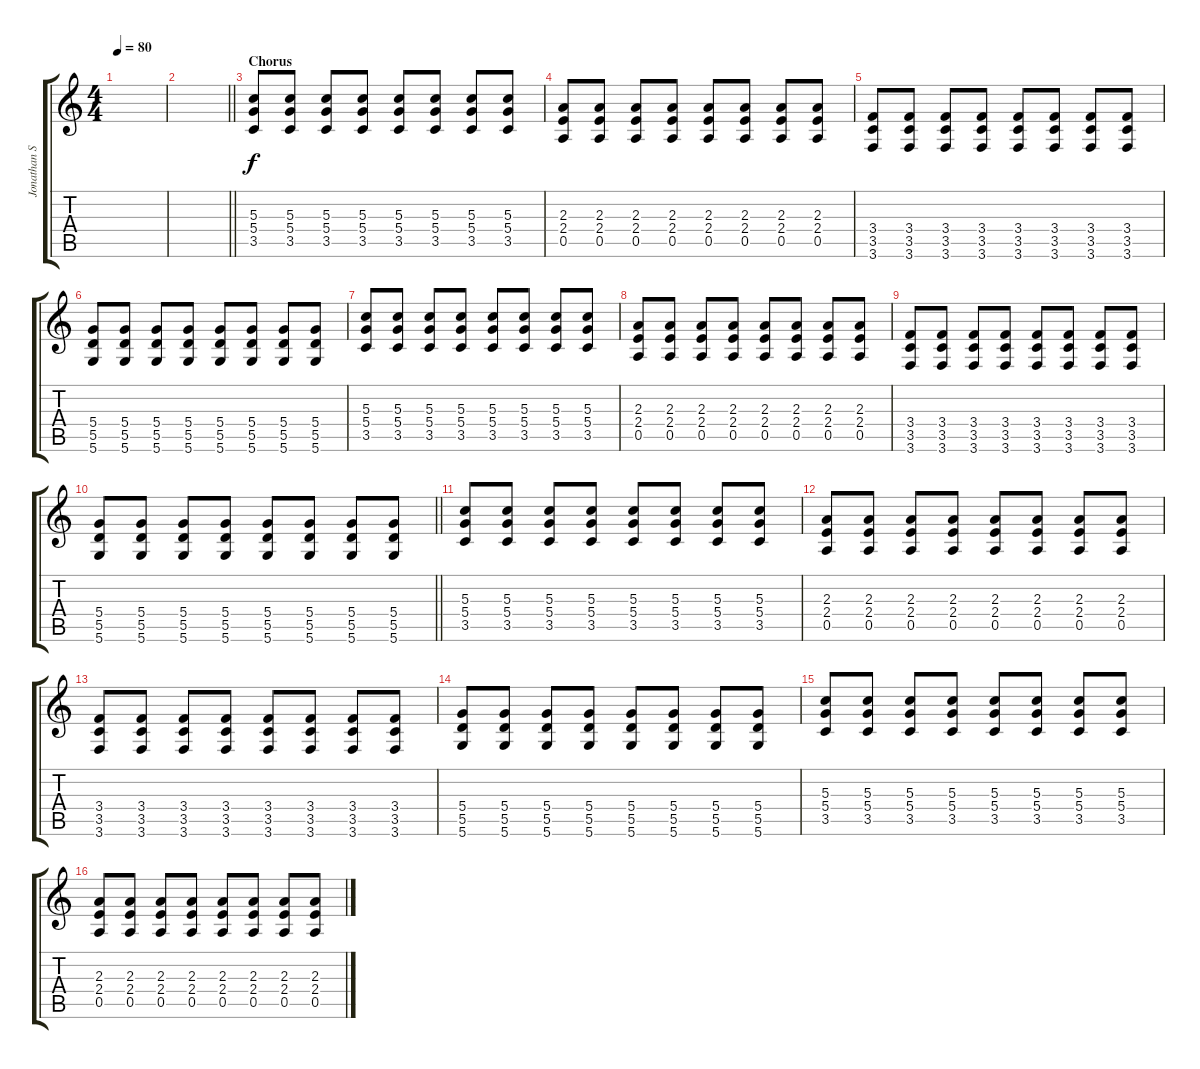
\track ("Jonathan Steingard (Rhythm)" "Jonathan S") {instrument distortionguitar}
\staff {score tabs}
\tuning (E4 B3 G3 D3 A2 D2) {hide}
\ts (4 4)
\tempo 80
\clef g2
\ks c
|
\barLineRight lightlight
|
\section ("" "Chorus")
(5.3 5.4 3.5).8 (5.3 5.4 3.5).8 (5.3 5.4 3.5).8 (5.3 5.4 3.5).8 (5.3 5.4 3.5).8 (5.3 5.4 3.5).8 (5.3 5.4 3.5).8 (5.3 5.4 3.5).8 |
(2.3 2.4 0.5).8 (2.3 2.4 0.5).8 (2.3 2.4 0.5).8 (2.3 2.4 0.5).8 (2.3 2.4 0.5).8 (2.3 2.4 0.5).8 (2.3 2.4 0.5).8 (2.3 2.4 0.5).8 |
(3.4 3.5 3.6).8 (3.4 3.5 3.6).8 (3.4 3.5 3.6).8 (3.4 3.5 3.6).8 (3.4 3.5 3.6).8 (3.4 3.5 3.6).8 (3.4 3.5 3.6).8 (3.4 3.5 3.6).8 |
(5.4 5.5 5.6).8 (5.4 5.5 5.6).8 (5.4 5.5 5.6).8 (5.4 5.5 5.6).8 (5.4 5.5 5.6).8 (5.4 5.5 5.6).8 (5.4 5.5 5.6).8 (5.4 5.5 5.6).8 |
(5.3 5.4 3.5).8 (5.3 5.4 3.5).8 (5.3 5.4 3.5).8 (5.3 5.4 3.5).8 (5.3 5.4 3.5).8 (5.3 5.4 3.5).8 (5.3 5.4 3.5).8 (5.3 5.4 3.5).8 |
(2.3 2.4 0.5).8 (2.3 2.4 0.5).8 (2.3 2.4 0.5).8 (2.3 2.4 0.5).8 (2.3 2.4 0.5).8 (2.3 2.4 0.5).8 (2.3 2.4 0.5).8 (2.3 2.4 0.5).8 |
(3.4 3.5 3.6).8 (3.4 3.5 3.6).8 (3.4 3.5 3.6).8 (3.4 3.5 3.6).8 (3.4 3.5 3.6).8 (3.4 3.5 3.6).8 (3.4 3.5 3.6).8 (3.4 3.5 3.6).8 |
\barLineRight lightlight
(5.4 5.5 5.6).8 (5.4 5.5 5.6).8 (5.4 5.5 5.6).8 (5.4 5.5 5.6).8 (5.4 5.5 5.6).8 (5.4 5.5 5.6).8 (5.4 5.5 5.6).8 (5.4 5.5 5.6).8 |
(5.3 5.4 3.5).8 (5.3 5.4 3.5).8 (5.3 5.4 3.5).8 (5.3 5.4 3.5).8 (5.3 5.4 3.5).8 (5.3 5.4 3.5).8 (5.3 5.4 3.5).8 (5.3 5.4 3.5).8 |
(2.3 2.4 0.5).8 (2.3 2.4 0.5).8 (2.3 2.4 0.5).8 (2.3 2.4 0.5).8 (2.3 2.4 0.5).8 (2.3 2.4 0.5).8 (2.3 2.4 0.5).8 (2.3 2.4 0.5).8 |
(3.4 3.5 3.6).8 (3.4 3.5 3.6).8 (3.4 3.5 3.6).8 (3.4 3.5 3.6).8 (3.4 3.5 3.6).8 (3.4 3.5 3.6).8 (3.4 3.5 3.6).8 (3.4 3.5 3.6).8 |
(5.4 5.5 5.6).8 (5.4 5.5 5.6).8 (5.4 5.5 5.6).8 (5.4 5.5 5.6).8 (5.4 5.5 5.6).8 (5.4 5.5 5.6).8 (5.4 5.5 5.6).8 (5.4 5.5 5.6).8 |
(5.3 5.4 3.5).8 (5.3 5.4 3.5).8 (5.3 5.4 3.5).8 (5.3 5.4 3.5).8 (5.3 5.4 3.5).8 (5.3 5.4 3.5).8 (5.3 5.4 3.5).8 (5.3 5.4 3.5).8 |
(2.3 2.4 0.5).8 (2.3 2.4 0.5).8 (2.3 2.4 0.5).8 (2.3 2.4 0.5).8 (2.3 2.4 0.5).8 (2.3 2.4 0.5).8 (2.3 2.4 0.5).8 (2.3 2.4 0.5).8
